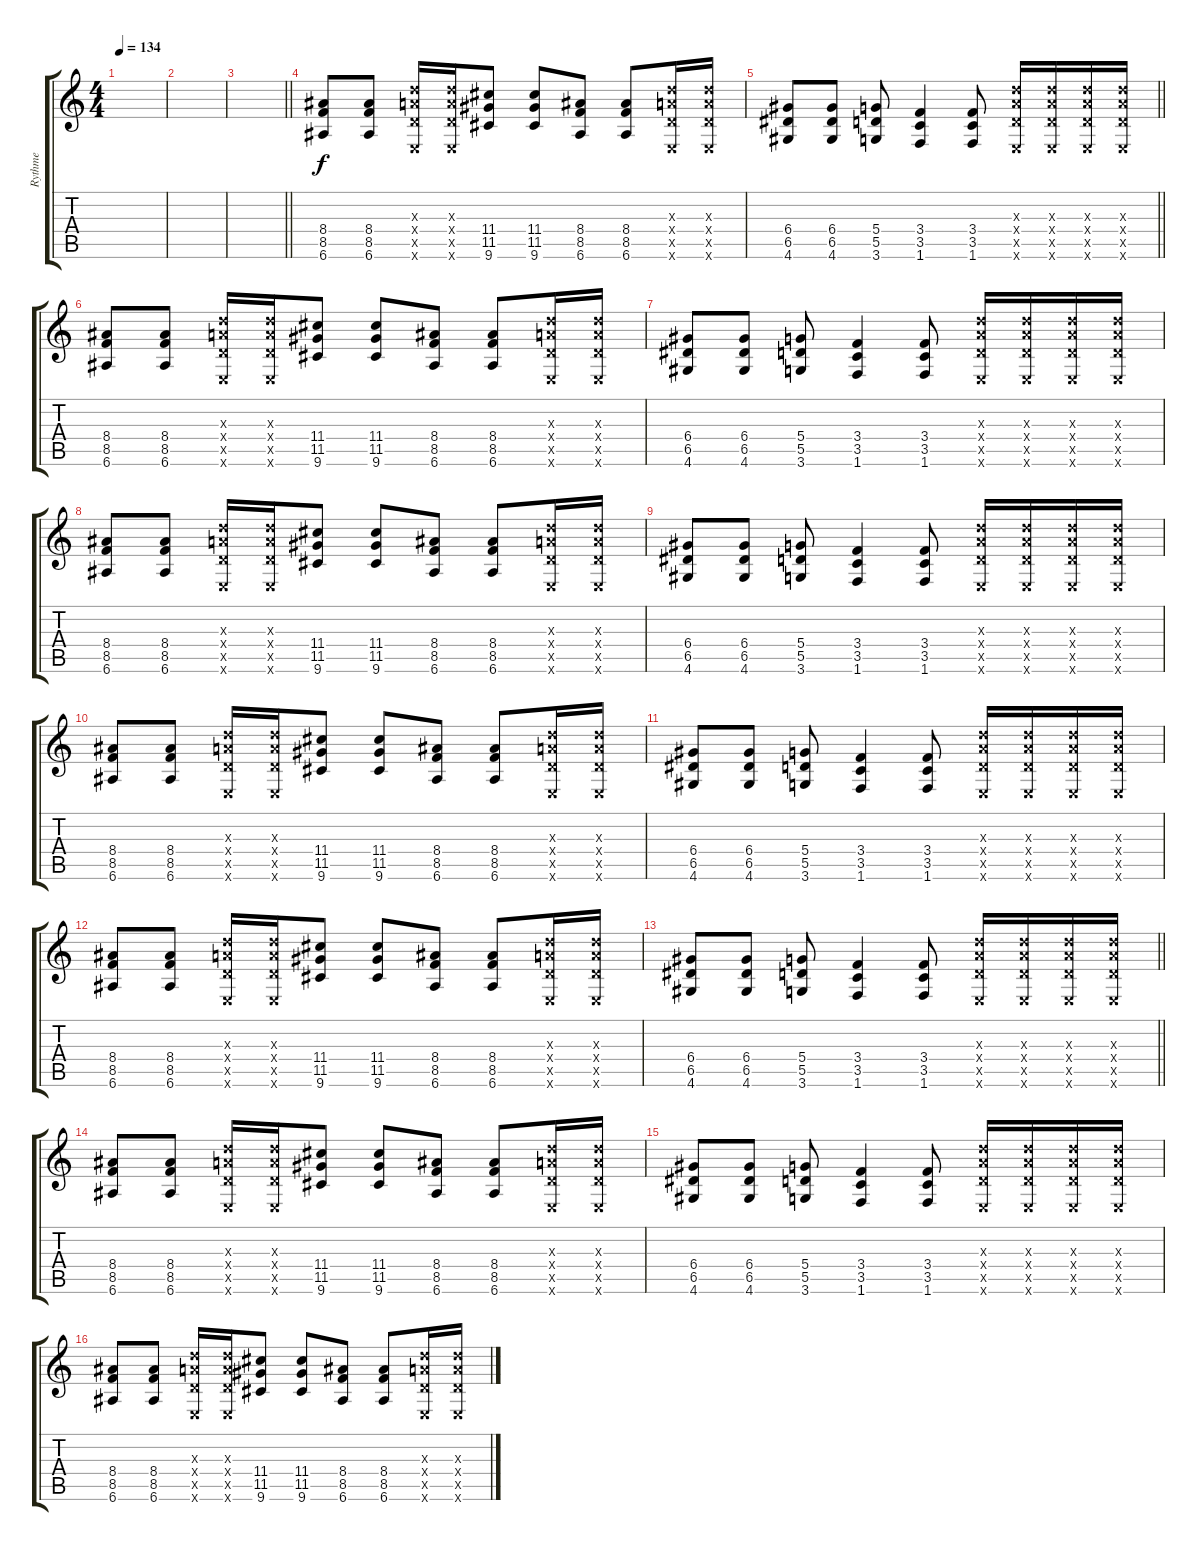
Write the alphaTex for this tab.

\track ("Rythme" "Rythme") {instrument overdrivenguitar}
\staff {score tabs}
\tuning (E4 B3 G3 D3 A2 E2) {hide}
\ts (4 4)
\tempo 134
\clef g2
\ks c
|
|
\barLineRight lightlight
|
(8.4 8.5 6.6).8 (8.4 8.5 6.6).8 (7.3{x} 7.4{x} 5.5{x} 0.6{x}).16 (7.3{x} 7.4{x} 5.5{x} 0.6{x}).16 (11.4 11.5 9.6).8 (11.4 11.5 9.6).8 (8.4 8.5 6.6).8 (8.4 8.5 6.6).8 (7.3{x} 7.4{x} 5.5{x} 0.6{x}).16 (7.3{x} 7.4{x} 5.5{x} 0.6{x}).16 |
\barLineRight lightlight
(6.4 6.5 4.6).8 (6.4 6.5 4.6).8 (5.4 5.5 3.6).8 (3.4 3.5 1.6).4 (3.4 3.5 1.6).8 (7.3{x} 7.4{x} 5.5{x} 0.6{x}).16 (7.3{x} 7.4{x} 5.5{x} 0.6{x}).16 (7.3{x} 7.4{x} 5.5{x} 0.6{x}).16 (7.3{x} 7.4{x} 5.5{x} 0.6{x}).16 |
(8.4 8.5 6.6).8 (8.4 8.5 6.6).8 (7.3{x} 7.4{x} 5.5{x} 0.6{x}).16 (7.3{x} 7.4{x} 5.5{x} 0.6{x}).16 (11.4 11.5 9.6).8 (11.4 11.5 9.6).8 (8.4 8.5 6.6).8 (8.4 8.5 6.6).8 (7.3{x} 7.4{x} 5.5{x} 0.6{x}).16 (7.3{x} 7.4{x} 5.5{x} 0.6{x}).16 |
(6.4 6.5 4.6).8 (6.4 6.5 4.6).8 (5.4 5.5 3.6).8 (3.4 3.5 1.6).4 (3.4 3.5 1.6).8 (7.3{x} 7.4{x} 5.5{x} 0.6{x}).16 (7.3{x} 7.4{x} 5.5{x} 0.6{x}).16 (7.3{x} 7.4{x} 5.5{x} 0.6{x}).16 (7.3{x} 7.4{x} 5.5{x} 0.6{x}).16 |
(8.4 8.5 6.6).8 (8.4 8.5 6.6).8 (7.3{x} 7.4{x} 5.5{x} 0.6{x}).16 (7.3{x} 7.4{x} 5.5{x} 0.6{x}).16 (11.4 11.5 9.6).8 (11.4 11.5 9.6).8 (8.4 8.5 6.6).8 (8.4 8.5 6.6).8 (7.3{x} 7.4{x} 5.5{x} 0.6{x}).16 (7.3{x} 7.4{x} 5.5{x} 0.6{x}).16 |
(6.4 6.5 4.6).8 (6.4 6.5 4.6).8 (5.4 5.5 3.6).8 (3.4 3.5 1.6).4 (3.4 3.5 1.6).8 (7.3{x} 7.4{x} 5.5{x} 0.6{x}).16 (7.3{x} 7.4{x} 5.5{x} 0.6{x}).16 (7.3{x} 7.4{x} 5.5{x} 0.6{x}).16 (7.3{x} 7.4{x} 5.5{x} 0.6{x}).16 |
(8.4 8.5 6.6).8 (8.4 8.5 6.6).8 (7.3{x} 7.4{x} 5.5{x} 0.6{x}).16 (7.3{x} 7.4{x} 5.5{x} 0.6{x}).16 (11.4 11.5 9.6).8 (11.4 11.5 9.6).8 (8.4 8.5 6.6).8 (8.4 8.5 6.6).8 (7.3{x} 7.4{x} 5.5{x} 0.6{x}).16 (7.3{x} 7.4{x} 5.5{x} 0.6{x}).16 |
(6.4 6.5 4.6).8 (6.4 6.5 4.6).8 (5.4 5.5 3.6).8 (3.4 3.5 1.6).4 (3.4 3.5 1.6).8 (7.3{x} 7.4{x} 5.5{x} 0.6{x}).16 (7.3{x} 7.4{x} 5.5{x} 0.6{x}).16 (7.3{x} 7.4{x} 5.5{x} 0.6{x}).16 (7.3{x} 7.4{x} 5.5{x} 0.6{x}).16 |
(8.4 8.5 6.6).8 (8.4 8.5 6.6).8 (7.3{x} 7.4{x} 5.5{x} 0.6{x}).16 (7.3{x} 7.4{x} 5.5{x} 0.6{x}).16 (11.4 11.5 9.6).8 (11.4 11.5 9.6).8 (8.4 8.5 6.6).8 (8.4 8.5 6.6).8 (7.3{x} 7.4{x} 5.5{x} 0.6{x}).16 (7.3{x} 7.4{x} 5.5{x} 0.6{x}).16 |
\barLineRight lightlight
(6.4 6.5 4.6).8 (6.4 6.5 4.6).8 (5.4 5.5 3.6).8 (3.4 3.5 1.6).4 (3.4 3.5 1.6).8 (7.3{x} 7.4{x} 5.5{x} 0.6{x}).16 (7.3{x} 7.4{x} 5.5{x} 0.6{x}).16 (7.3{x} 7.4{x} 5.5{x} 0.6{x}).16 (7.3{x} 7.4{x} 5.5{x} 0.6{x}).16 |
(8.4 8.5 6.6).8 (8.4 8.5 6.6).8 (7.3{x} 7.4{x} 5.5{x} 0.6{x}).16 (7.3{x} 7.4{x} 5.5{x} 0.6{x}).16 (11.4 11.5 9.6).8 (11.4 11.5 9.6).8 (8.4 8.5 6.6).8 (8.4 8.5 6.6).8 (7.3{x} 7.4{x} 5.5{x} 0.6{x}).16 (7.3{x} 7.4{x} 5.5{x} 0.6{x}).16 |
(6.4 6.5 4.6).8 (6.4 6.5 4.6).8 (5.4 5.5 3.6).8 (3.4 3.5 1.6).4 (3.4 3.5 1.6).8 (7.3{x} 7.4{x} 5.5{x} 0.6{x}).16 (7.3{x} 7.4{x} 5.5{x} 0.6{x}).16 (7.3{x} 7.4{x} 5.5{x} 0.6{x}).16 (7.3{x} 7.4{x} 5.5{x} 0.6{x}).16 |
(8.4 8.5 6.6).8 (8.4 8.5 6.6).8 (7.3{x} 7.4{x} 5.5{x} 0.6{x}).16 (7.3{x} 7.4{x} 5.5{x} 0.6{x}).16 (11.4 11.5 9.6).8 (11.4 11.5 9.6).8 (8.4 8.5 6.6).8 (8.4 8.5 6.6).8 (7.3{x} 7.4{x} 5.5{x} 0.6{x}).16 (7.3{x} 7.4{x} 5.5{x} 0.6{x}).16
